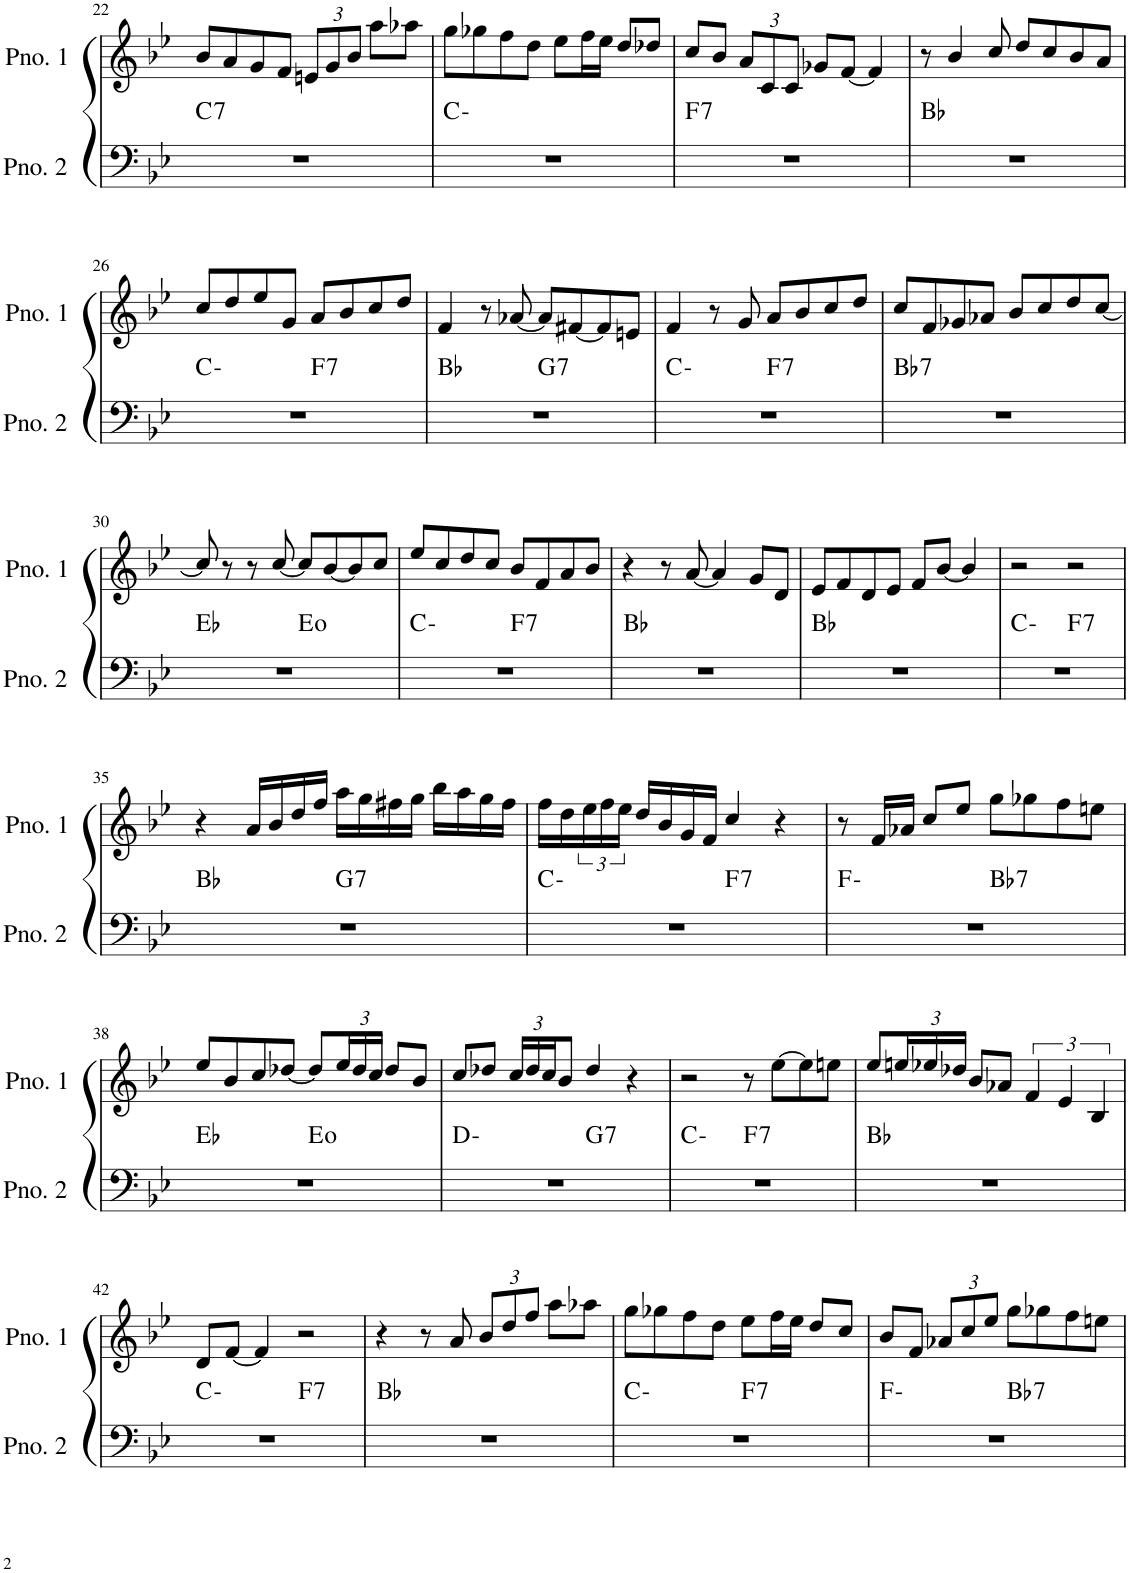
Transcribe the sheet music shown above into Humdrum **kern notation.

**kern	**harte	**kern
*part2	*part2	*part1
*staff2	*	*staff1
*I"ピアノ 2	*	*I"ピアノ 1
!!LO:PB:g=z
*clefF4	*	*clefG2
*k[b-e-]	*	*k[b-e-]
*M4/4	*	*M4/4
=22	=22	=22
!	!LO:H:kt=7	!
1r	C:7	8b-/L
.	.	8a/
.	.	8g/
.	.	8f/J
*	*	*Xbrackettup
.	.	12en/L
.	.	12g/
.	.	12b-/J
.	.	8aa\L
.	.	8aa-X\J
=23	=23	=23
1r	C:min	8gg\L
.	.	8gg-X\
.	.	8ff\
.	.	8dd\J
.	.	8ee-\L
.	.	16ff\L
.	.	16ee-\JJ
.	.	8dd/L
.	.	8dd-X/J
=24	=24	=24
!	!LO:H:kt=7	!
1r	F:7	8cc/L
.	.	8b-/J
.	.	12a/L
.	.	12c/
.	.	12c/J
.	.	8g-X/L
.	.	[8f/J
.	.	4f/]
=25	=25	=25
1r	Bb:maj	8r
.	.	4b-/
.	.	8cc/
.	.	8dd/L
.	.	8cc/
.	.	8b-/
.	.	8a/J
!!LO:LB:g=z
=26	=26	=26
*^	*	*
1r	2ryy	C:min	8cc/L
.	.	.	8dd/
.	.	.	8ee-/
.	.	.	8g/J
!	!	!LO:H:kt=7	!
.	2ryy	F:7	8a/L
.	.	.	8b-/
.	.	.	8cc/
.	.	.	8dd/J
=27	=27	=27	=27
1r	2ryy	Bb:maj	4f/
.	.	.	8r
.	.	.	[8a-X/
!	!	!LO:H:kt=7	!
.	2ryy	G:7	8a-/L]
.	.	.	[8f#X/
.	.	.	8f#/]
.	.	.	8en/J
=28	=28	=28	=28
1r	2ryy	C:min	4f/
.	.	.	8r
.	.	.	8g/
!	!	!LO:H:kt=7	!
.	2ryy	F:7	8a/L
.	.	.	8b-/
.	.	.	8cc/
.	.	.	8dd/J
=29	=29	=29	=29
!	!	!LO:H:kt=7	!
*v	*v	*	*
1r	Bb:7	8cc/L
.	.	8f/
.	.	8g-X/
.	.	8a-X/J
.	.	8b-/L
.	.	8cc/
.	.	8dd/
.	.	[8cc/J
!!LO:LB:g=z
=30	=30	=30
*^	*	*
1r	2ryy	Eb:maj	8cc/]
.	.	.	8r
.	.	.	8r
.	.	.	[8cc/
.	2ryy	E:dim	8cc/L]
.	.	.	[8b-/
.	.	.	8b-/]
.	.	.	8cc/J
=31	=31	=31	=31
1r	2ryy	C:min	8ee-/L
.	.	.	8cc/
.	.	.	8dd/
.	.	.	8cc/J
!	!	!LO:H:kt=7	!
.	2ryy	F:7	8b-/L
.	.	.	8f/
.	.	.	8a/
.	.	.	8b-/J
*v	*v	*	*
=32	=32	=32
1r	Bb:maj	4r
.	.	8r
.	.	[8a/
.	.	4a/]
.	.	8g/L
.	.	8d/J
=33	=33	=33
1r	Bb:maj	8e-/L
.	.	8f/
.	.	8d/
.	.	8e-/J
.	.	8f/L
.	.	[8b-/J
.	.	4b-/]
=34	=34	=34
*^	*	*
1r	2ryy	C:min	2r
!	!	!LO:H:kt=7	!
.	2ryy	F:7	2r
!!LO:LB:g=z
=35	=35	=35	=35
1r	2ryy	Bb:maj	4r
.	.	.	16a/LL
.	.	.	16b-/
.	.	.	16dd/
.	.	.	16ff/JJ
!	!	!LO:H:kt=7	!
.	2ryy	G:7	16aa\LL
.	.	.	16gg\
.	.	.	16ff#X\
.	.	.	16gg\JJ
.	.	.	16bb-\LL
.	.	.	16aa\
.	.	.	16gg\
.	.	.	16ff#\JJ
=36	=36	=36	=36
1r	2ryy	C:min	16ff\LL
.	.	.	16dd\
*	*	*	*brackettup
.	.	.	24ee-\
.	.	.	24ff\
.	.	.	24ee-\JJ
.	.	.	16dd/LL
.	.	.	16b-/
.	.	.	16g/
.	.	.	16f/JJ
!	!	!LO:H:kt=7	!
.	2ryy	F:7	4cc/
.	.	.	4r
=37	=37	=37	=37
1r	2ryy	F:min	8r
.	.	.	16f/LL
.	.	.	16a-X/JJ
.	.	.	8cc/L
.	.	.	8ee-/J
!	!	!LO:H:kt=7	!
.	2ryy	Bb:7	8gg\L
.	.	.	8gg-X\
.	.	.	8ff\
.	.	.	8een\J
!!LO:LB:g=z
=38	=38	=38	=38
1r	2ryy	Eb:maj	8ee-/L
.	.	.	8b-/
.	.	.	8cc/
.	.	.	[8dd-X/J
.	2ryy	E:dim	8dd-/L]
*	*	*	*Xbrackettup
.	.	.	24ee-/L
.	.	.	24dd-/
.	.	.	24cc/JJ
.	.	.	8dd-/L
.	.	.	8b-/J
=39	=39	=39	=39
1r	2ryy	D:min	8cc/L
.	.	.	8dd-X/J
.	.	.	24cc/LL
.	.	.	24dd-/
.	.	.	24cc/J
.	.	.	8b-/J
!	!	!LO:H:kt=7	!
.	2ryy	G:7	4dd-/
.	.	.	4r
=40	=40	=40	=40
1r	2ryy	C:min	2r
!	!	!LO:H:kt=7	!
.	2ryy	F:7	8r
.	.	.	[8ee-\L
.	.	.	8ee-\]
.	.	.	8een\J
*v	*v	*	*
=41	=41	=41
1r	Bb:maj	8ee-/L
.	.	24een/L
.	.	24ee-X/
.	.	24dd-X/JJ
.	.	8b-/L
.	.	8a-X/J
*	*	*brackettup
.	.	6f/
.	.	6e-/
.	.	6B-/
!!LO:LB:g=z
=42	=42	=42
*^	*	*
1r	2ryy	C:min	8d/L
.	.	.	[8f/J
.	.	.	4f/]
!	!	!LO:H:kt=7	!
.	2ryy	F:7	2r
*v	*v	*	*
=43	=43	=43
1r	Bb:maj	4r
.	.	8r
.	.	8a/
*	*	*Xbrackettup
.	.	12b-/L
.	.	12dd/
.	.	12ff/J
.	.	8aa\L
.	.	8aa-X\J
=44	=44	=44
*^	*	*
1r	2ryy	C:min	8gg\L
.	.	.	8gg-X\
.	.	.	8ff\
.	.	.	8dd\J
!	!	!LO:H:kt=7	!
.	2ryy	F:7	8ee-\L
.	.	.	16ff\L
.	.	.	16ee-\JJ
.	.	.	8dd/L
.	.	.	8cc/J
=45	=45	=45	=45
1r	2ryy	F:min	8b-/L
.	.	.	8f/J
.	.	.	12a-X/L
.	.	.	12cc/
.	.	.	12ee-/J
!	!	!LO:H:kt=7	!
.	2ryy	Bb:7	8gg\L
.	.	.	8gg-X\
.	.	.	8ff\
.	.	.	8een\J
*v	*v	*	*
=	=	=
*-	*-	*-
